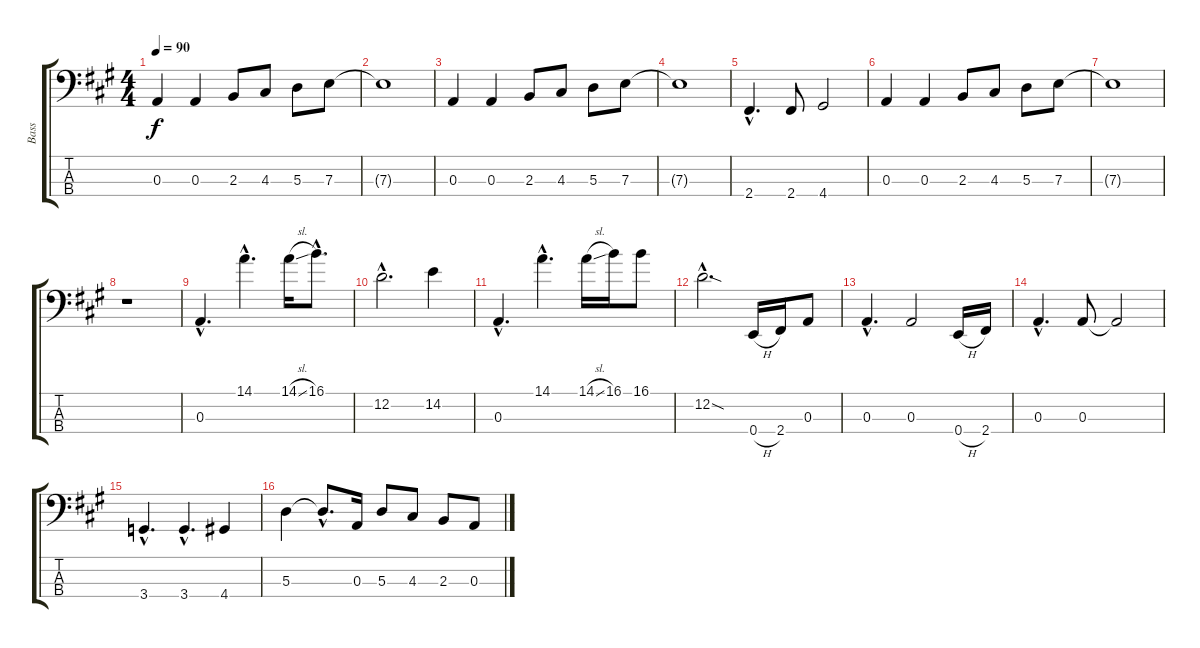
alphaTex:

\track ("Bass" "Bass") {instrument slapbass1}
\staff {score tabs}
\tuning (G2 D2 A1 E1) {hide}
\ts (4 4)
\tempo 90
\clef f4
\ks a
0.3.4{dy f} 0.3.4 2.3.8 4.3.8 5.3.8 7.3.8 |
7.3{t}.1 |
0.3.4 0.3.4 2.3.8 4.3.8 5.3.8 7.3.8 |
7.3{t}.1 |
2.4{hac}.4{d} 2.4.8 4.4.2 |
0.3.4 0.3.4 2.3.8 4.3.8 5.3.8 7.3.8 |
7.3{t}.1 |
r.1 |
0.3{hac}.4{d} 14.1{hac}.4{d} 14.1{sl}.16 16.1{hac}.8{d} |
12.2{hac}.2{d} 14.2.4 |
0.3{hac}.4{d} 14.1{hac}.4{d} 14.1{sl}.16 16.1.16 16.1.8 |
12.2{sod hac}.2{d} 0.4{h}.16 2.4.16 0.3.8 |
0.3{hac}.4{d} 0.3.2 0.4{h}.16 2.4.16 |
0.3{hac}.4{d} 0.3.8 0.3{t}.2 |
3.4{hac}.4{d} 3.4{hac}.4{d} 4.4.4 |
5.3.4 5.3{hac t}.8{d} 0.3.16 5.3.8 4.3.8 2.3.8 0.3.8
